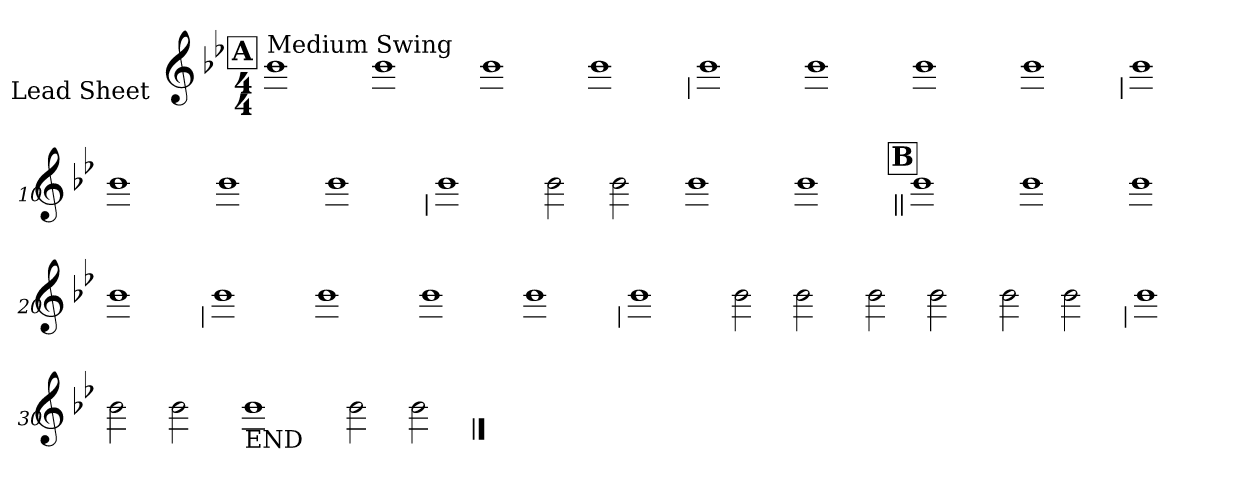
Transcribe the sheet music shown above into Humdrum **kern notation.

**kern
*part1
*staff1
*I"Lead Sheet
*stria0
*clefG2
*k[b-e-]
*B-:
*M4/4
!!LO:REH:place=s1:a:t=A
=1||
!LO:TX:a:t=Medium Swing
1b-
=2-
1b-
=3-
1b-
=4-
1b-
!!LO:LB:g=z
=5
1b-
=6-
1b-
=7-
1b-
=8-
1b-
!!LO:LB:g=z
=9
1b-
=10-
1b-
=11-
1b-
=12-
1b-
!!LO:LB:g=z
=13
1b-
=14-
2b-
2b-
=15-
1b-
=16-
1b-
!!LO:LB:g=z
!!LO:REH:place=s1:a:t=B
=17||
1b-
=18-
1b-
=19-
1b-
=20-
1b-
!!LO:LB:g=z
=21
1b-
=22-
1b-
=23-
1b-
=24-
1b-
!!LO:LB:g=z
=25
1b-
=26-
2b-
2b-
=27-
2b-
2b-
=28-
2b-
2b-
!!LO:LB:g=z
=29
1b-
=30-
2b-
2b-
=31-
!LO:TX:b:t=END
1b-
=32-
2b-
2b-
==
*-
